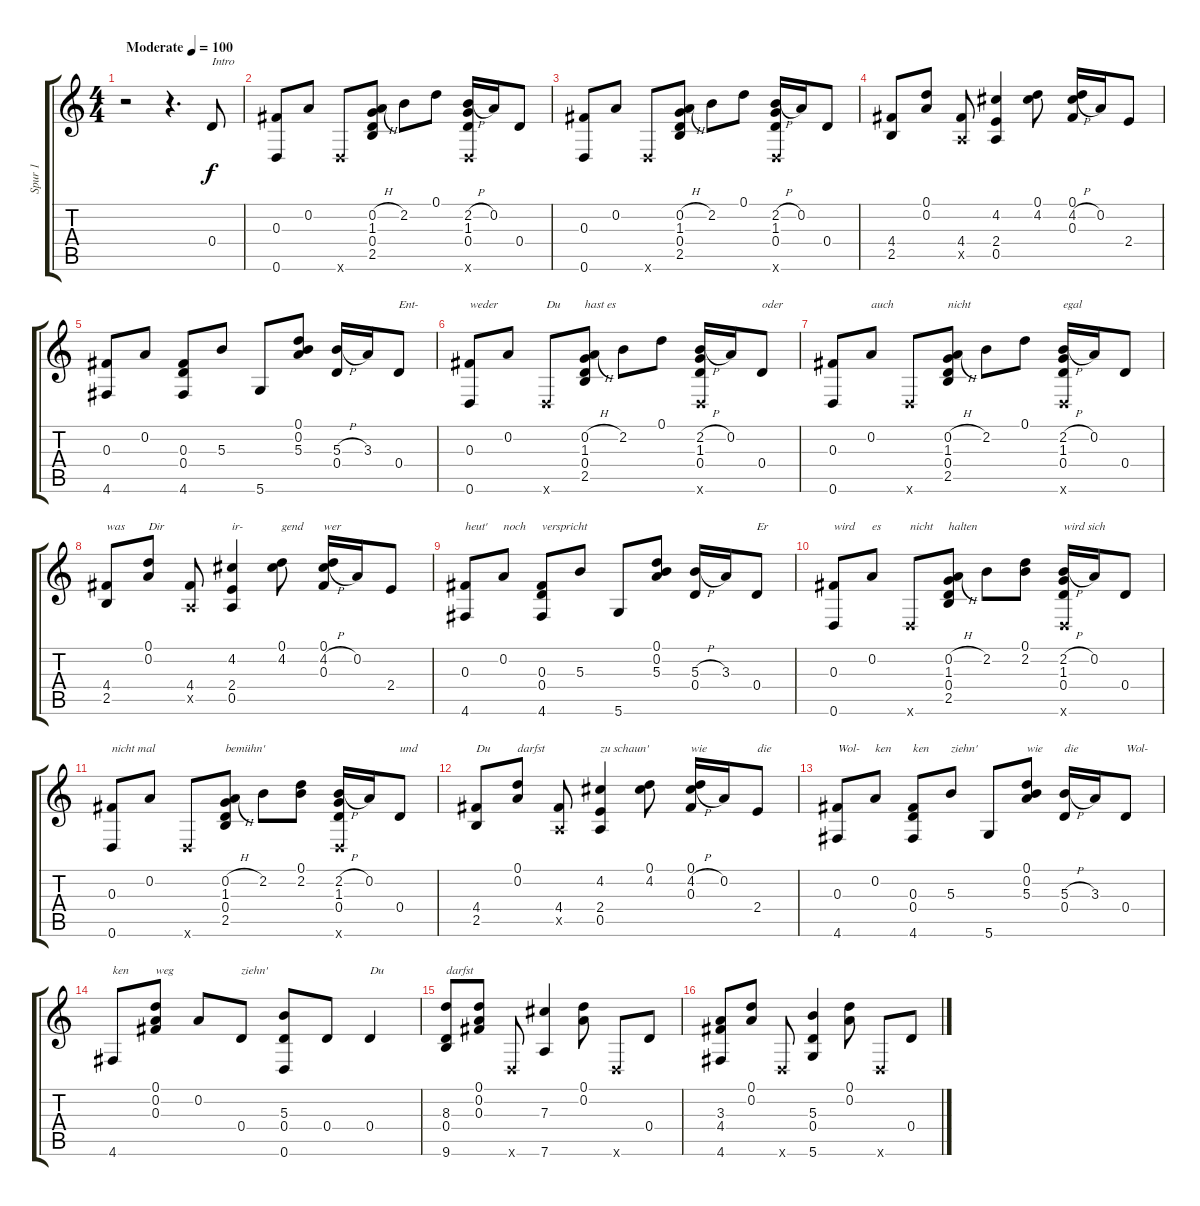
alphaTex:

\track ("Spur 1" "Spur 1") {instrument electricguitarjazz}
\staff {score tabs}
\tuning (D4 A3 Gb3 D3 A2 D2) {hide}
\ts (4 4)
\tempo (100 "Moderate")
\clef g2
\ks c
r.2{dy f instrument electricguitarjazz} r.4{d} 0.4.8{txt "Intro"} |
(0.3 0.6).8 0.2.8 0.6{x}.8 (0.2{h} 1.3 0.4 2.5).8 2.2.8 0.1.8 (2.2{h} 1.3 0.4 0.6{x}).16 0.2.16 0.4.8 |
(0.3 0.6).8 0.2.8 0.6{x}.8 (0.2{h} 1.3 0.4 2.5).8 2.2.8 0.1.8 (2.2{h} 1.3 0.4 0.6{x}).16 0.2.16 0.4.8 |
(4.4 2.5).8 (0.1 0.2).8 (4.4 0.5{x}).8 (4.2 2.4 0.5).4 (0.1 4.2).8 (0.1 4.2{h} 0.3).16 0.2.16 2.4.8 |
(0.3 4.6).8 0.2.8 (0.3 0.4 4.6).8 5.3.8 5.6.8 (0.1 0.2 5.3).8 (5.3{h} 0.4).16 3.3.16 0.4.8{txt "Ent-"} |
(0.3 0.6).8{txt "weder"} 0.2.8 0.6{x}.8{txt "Du"} (0.2{h} 1.3 0.4 2.5).8{txt "hast es"} 2.2.8 0.1.8 (2.2{h} 1.3 0.4 0.6{x}).16 0.2.16 0.4.8{txt "oder"} |
(0.3 0.6).8 0.2.8{txt "auch"} 0.6{x}.8 (0.2{h} 1.3 0.4 2.5).8{txt "nicht"} 2.2.8 0.1.8 (2.2{h} 1.3 0.4 0.6{x}).16{txt "egal"} 0.2.16 0.4.8 |
(4.4 2.5).8{txt "was"} (0.1 0.2).8{txt "Dir"} (4.4 0.5{x}).8 (4.2 2.4 0.5).4{txt "ir-"} (0.1 4.2).8{txt "gend"} (0.1 4.2{h} 0.3).16{txt "wer"} 0.2.16 2.4.8 |
(0.3 4.6).8{txt "heut'"} 0.2.8{txt "noch"} (0.3 0.4 4.6).8{txt "verspricht"} 5.3.8 5.6.8 (0.1 0.2 5.3).8 (5.3{h} 0.4).16 3.3.16 0.4.8{txt "Er"} |
(0.3 0.6).8{txt "wird"} 0.2.8{txt "es"} 0.6{x}.8{txt "nicht"} (0.2{h} 1.3 0.4 2.5).8{txt "halten"} 2.2.8 (0.1 2.2).8 (2.2{h} 1.3 0.4 0.6{x}).16{txt "wird sich"} 0.2.16 0.4.8 |
(0.3 0.6).8{txt "nicht mal"} 0.2.8 0.6{x}.8 (0.2{h} 1.3 0.4 2.5).8{txt "bemühn'"} 2.2.8 (0.1 2.2).8 (2.2{h} 1.3 0.4 0.6{x}).16 0.2.16 0.4.8{txt "und"} |
(4.4 2.5).8{txt "Du"} (0.1 0.2).8{txt "darfst"} (4.4 0.5{x}).8 (4.2 2.4 0.5).4{txt "zu schaun'"} (0.1 4.2).8 (0.1 4.2{h} 0.3).16{txt "wie"} 0.2.16 2.4.8{txt "die"} |
(0.3 4.6).8{txt "Wol-"} 0.2.8{txt "ken"} (0.3 0.4 4.6).8{txt "ken"} 5.3.8{txt "ziehn'"} 5.6.8 (0.1 0.2 5.3).8{txt "wie"} (5.3{h} 0.4).16{txt "die"} 3.3.16 0.4.8{txt "Wol-"} |
4.6.8{txt "ken"} (0.1 0.2 0.3).8{txt "weg"} 0.2.8 0.4.8{txt "ziehn'"} (5.3 0.4 0.6).8 0.4.8 0.4.4{txt "Du"} |
(8.3 0.4 9.6).8{txt "darfst"} (0.1 0.2 0.3).8 0.6{x}.8 (7.3 7.6).4 (0.1 0.2).8 0.6{x}.8 0.4.8 |
(3.3 4.4 4.6).8 (0.1 0.2).8 0.6{x}.8 (5.3 0.4 5.6).4 (0.1 0.2).8 0.6{x}.8 0.4.8
